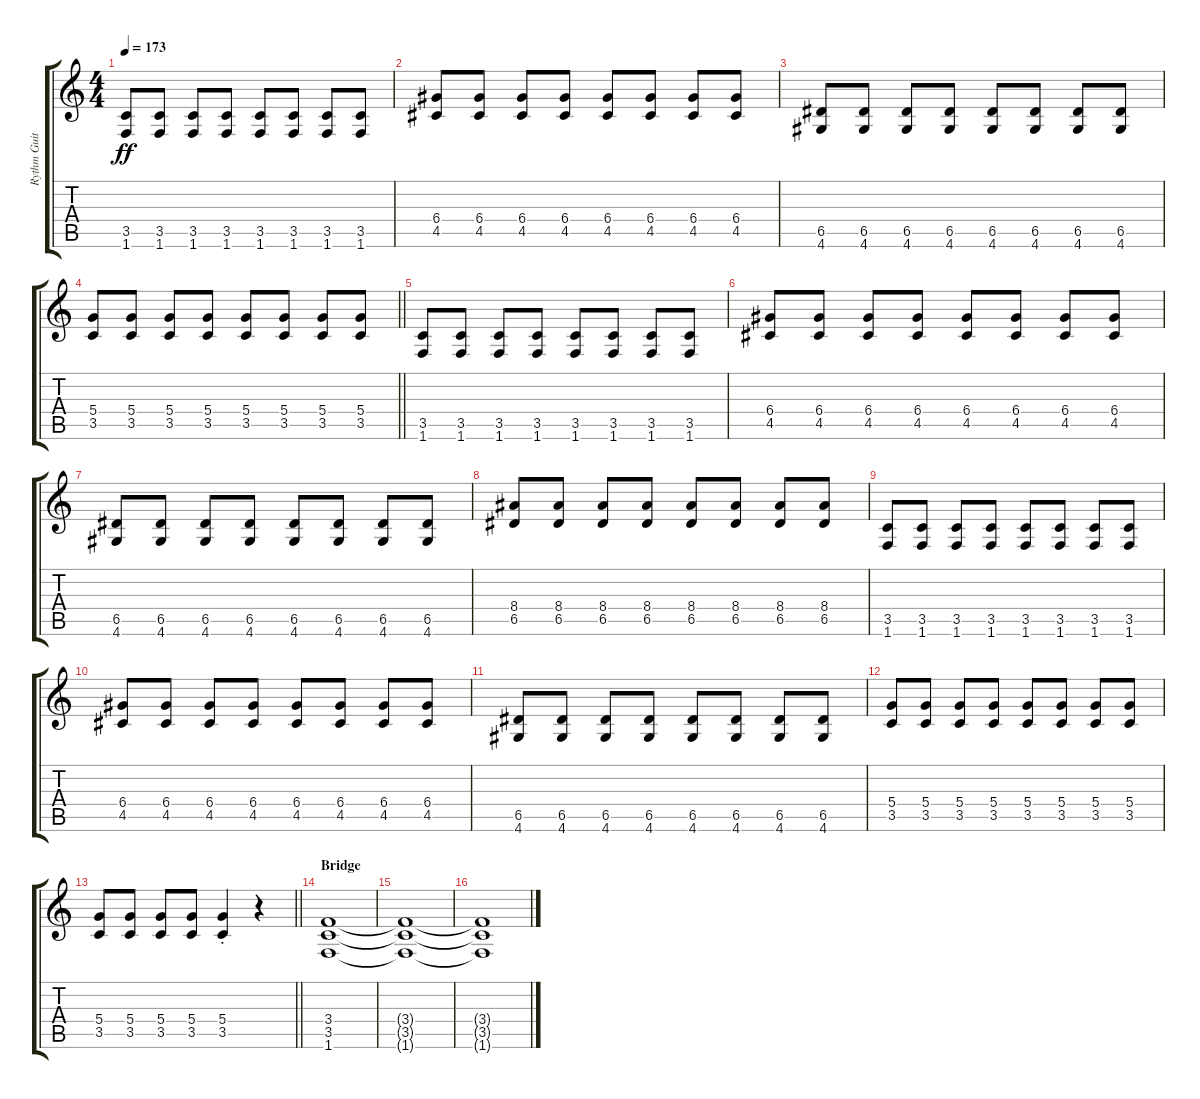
\track ("Rythm Guitar" "Rythm Guit") {instrument distortionguitar}
\staff {score tabs}
\tuning (E4 B3 G3 D3 A2 E2) {hide}
\ts (4 4)
\tempo 173
\clef g2
\ks c
(3.5 1.6).8{dy ff} (3.5 1.6).8 (3.5 1.6).8 (3.5 1.6).8 (3.5 1.6).8 (3.5 1.6).8 (3.5 1.6).8 (3.5 1.6).8 |
(6.4 4.5).8 (6.4 4.5).8 (6.4 4.5).8 (6.4 4.5).8 (6.4 4.5).8 (6.4 4.5).8 (6.4 4.5).8 (6.4 4.5).8 |
(6.5 4.6).8 (6.5 4.6).8 (6.5 4.6).8 (6.5 4.6).8 (6.5 4.6).8 (6.5 4.6).8 (6.5 4.6).8 (6.5 4.6).8 |
\barLineRight lightlight
(5.4 3.5).8 (5.4 3.5).8 (5.4 3.5).8 (5.4 3.5).8 (5.4 3.5).8 (5.4 3.5).8 (5.4 3.5).8 (5.4 3.5).8 |
(3.5 1.6).8 (3.5 1.6).8 (3.5 1.6).8 (3.5 1.6).8 (3.5 1.6).8 (3.5 1.6).8 (3.5 1.6).8 (3.5 1.6).8 |
(6.4 4.5).8 (6.4 4.5).8 (6.4 4.5).8 (6.4 4.5).8 (6.4 4.5).8 (6.4 4.5).8 (6.4 4.5).8 (6.4 4.5).8 |
(6.5 4.6).8 (6.5 4.6).8 (6.5 4.6).8 (6.5 4.6).8 (6.5 4.6).8 (6.5 4.6).8 (6.5 4.6).8 (6.5 4.6).8 |
(8.4 6.5).8 (8.4 6.5).8 (8.4 6.5).8 (8.4 6.5).8 (8.4 6.5).8 (8.4 6.5).8 (8.4 6.5).8 (8.4 6.5).8 |
(3.5 1.6).8 (3.5 1.6).8 (3.5 1.6).8 (3.5 1.6).8 (3.5 1.6).8 (3.5 1.6).8 (3.5 1.6).8 (3.5 1.6).8 |
(6.4 4.5).8 (6.4 4.5).8 (6.4 4.5).8 (6.4 4.5).8 (6.4 4.5).8 (6.4 4.5).8 (6.4 4.5).8 (6.4 4.5).8 |
(6.5 4.6).8 (6.5 4.6).8 (6.5 4.6).8 (6.5 4.6).8 (6.5 4.6).8 (6.5 4.6).8 (6.5 4.6).8 (6.5 4.6).8 |
(5.4 3.5).8 (5.4 3.5).8 (5.4 3.5).8 (5.4 3.5).8 (5.4 3.5).8 (5.4 3.5).8 (5.4 3.5).8 (5.4 3.5).8 |
\barLineRight lightlight
(5.4 3.5).8 (5.4 3.5).8 (5.4 3.5).8 (5.4 3.5).8 (5.4{st} 3.5{st}).4 r.4 |
\section ("" "Bridge")
(3.4 3.5 1.6).1 |
(3.4{t} 3.5{t} 1.6{t}).1 |
(3.4{t} 3.5{t} 1.6{t}).1
